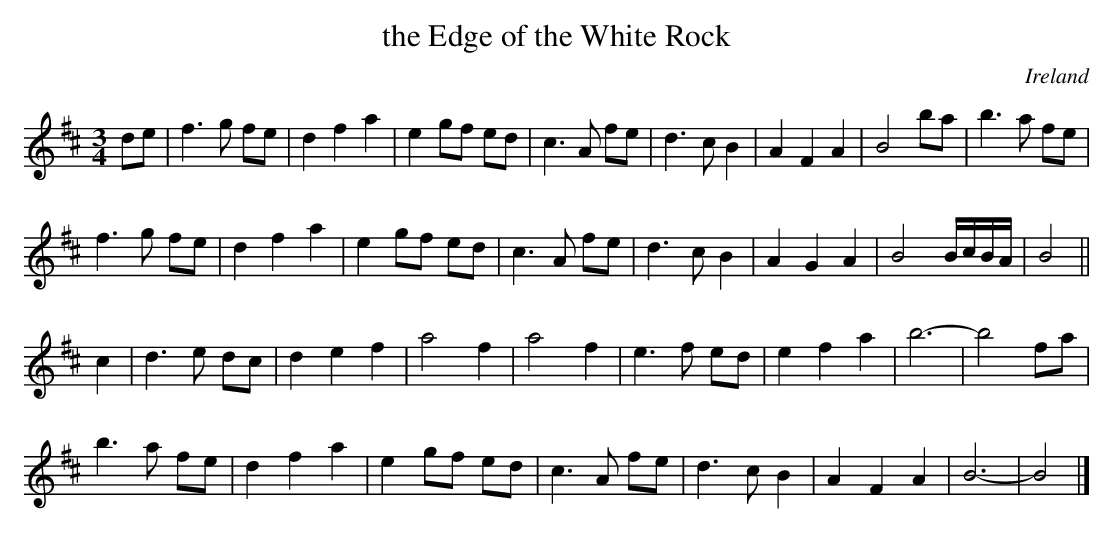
X:1
T:the Edge of the White Rock
M:3/4
O:Ireland
K:D major
de|\
f3g fe | d2 f2 a2 | e2 gf ed | c3 A fe | \
d3c B2 | A2 F2 A2 | B4 ba | b3 a fe |
f3g fe | d2 f2 a2 | e2 gf ed | c3A fe | \
d3c B2 | A2 G2 A2 | B4 B/2c/2B/2A/2 | B4 ||
c2|\
d3e dc | d2 e2 f2 | a4 f2 | a4 f2 | \
e3f ed | e2 f2 a2 | b6 - | b4 fa |
b3a fe | d2 f2 a2 | e2 gf ed | c3A fe | \
d3c B2 | A2 F2 A2 | B6 - | B4 |]
